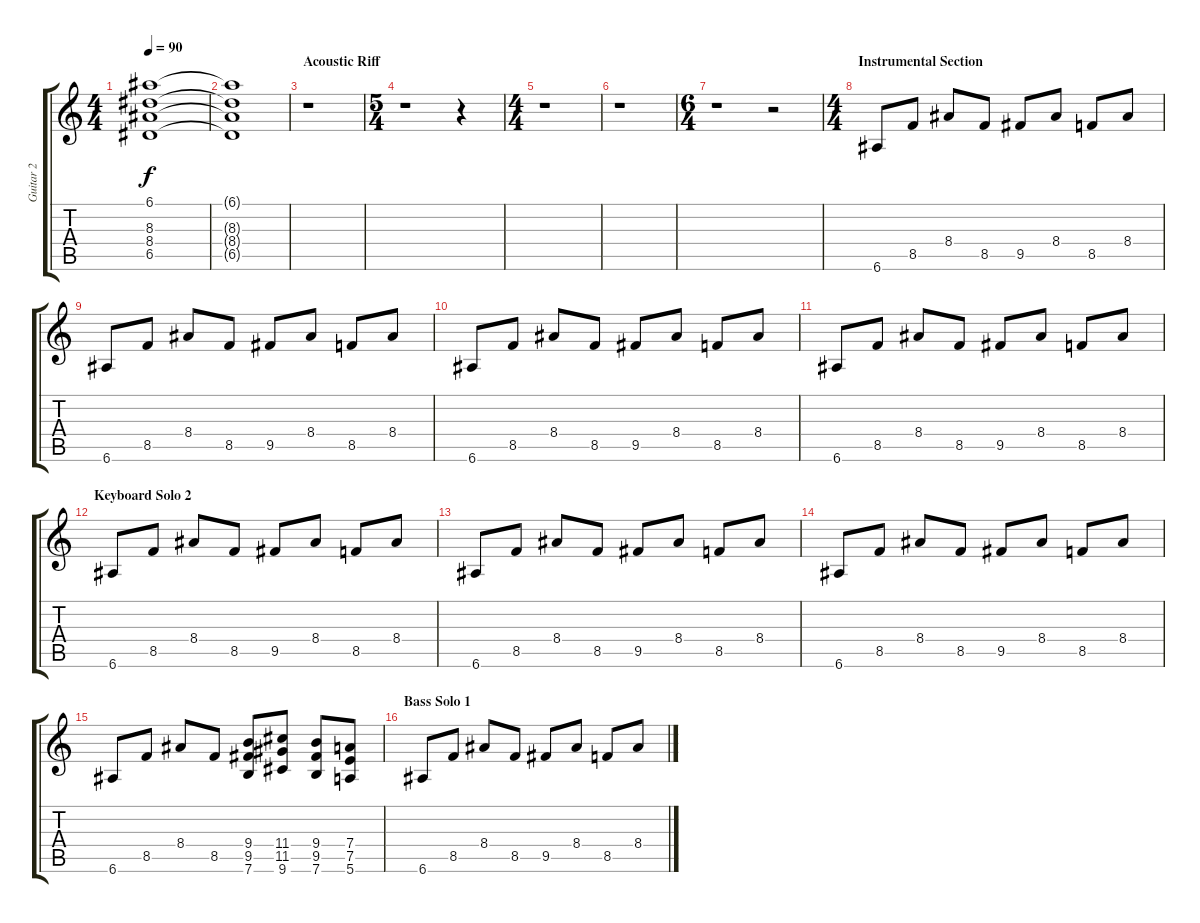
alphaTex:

\track ("Guitar 2" "Guitar 2") {instrument distortionguitar}
\staff {score tabs}
\tuning (E4 B3 G3 D3 A2 E2) {hide}
\ts (4 4)
\tempo 90
\clef g2
\ks c
(6.1{t} 8.3{t} 8.4{t} 6.5{t}).1{dy f} |
(6.1{t} 8.3{t} 8.4{t} 6.5{t}).1 |
\section ("" "Acoustic Riff")
r.1 |
\ts (5 4)
r.1 r.4 |
\ts (4 4)
r.1 |
r.1 |
\ts (6 4)
r.1 r.2 |
\ts (4 4)
\section ("" "Instrumental Section")
6.6.8{volume 13} 8.5.8 8.4.8 8.5.8 9.5.8 8.4.8 8.5.8 8.4.8 |
6.6.8 8.5.8 8.4.8 8.5.8 9.5.8 8.4.8 8.5.8 8.4.8 |
6.6.8 8.5.8 8.4.8 8.5.8 9.5.8 8.4.8 8.5.8 8.4.8 |
6.6.8 8.5.8 8.4.8 8.5.8 9.5.8 8.4.8 8.5.8 8.4.8 |
\section ("" "Keyboard Solo 2")
6.6.8 8.5.8 8.4.8 8.5.8 9.5.8 8.4.8 8.5.8 8.4.8 |
6.6.8 8.5.8 8.4.8 8.5.8 9.5.8 8.4.8 8.5.8 8.4.8 |
6.6.8 8.5.8 8.4.8 8.5.8 9.5.8 8.4.8 8.5.8 8.4.8 |
6.6.8 8.5.8 8.4.8 8.5.8 (9.4 9.5 7.6).8 (11.4 11.5 9.6).8 (9.4 9.5 7.6).8 (7.4 7.5 5.6).8 |
\section ("" "Bass Solo 1")
6.6.8 8.5.8 8.4.8 8.5.8 9.5.8 8.4.8 8.5.8 8.4.8
